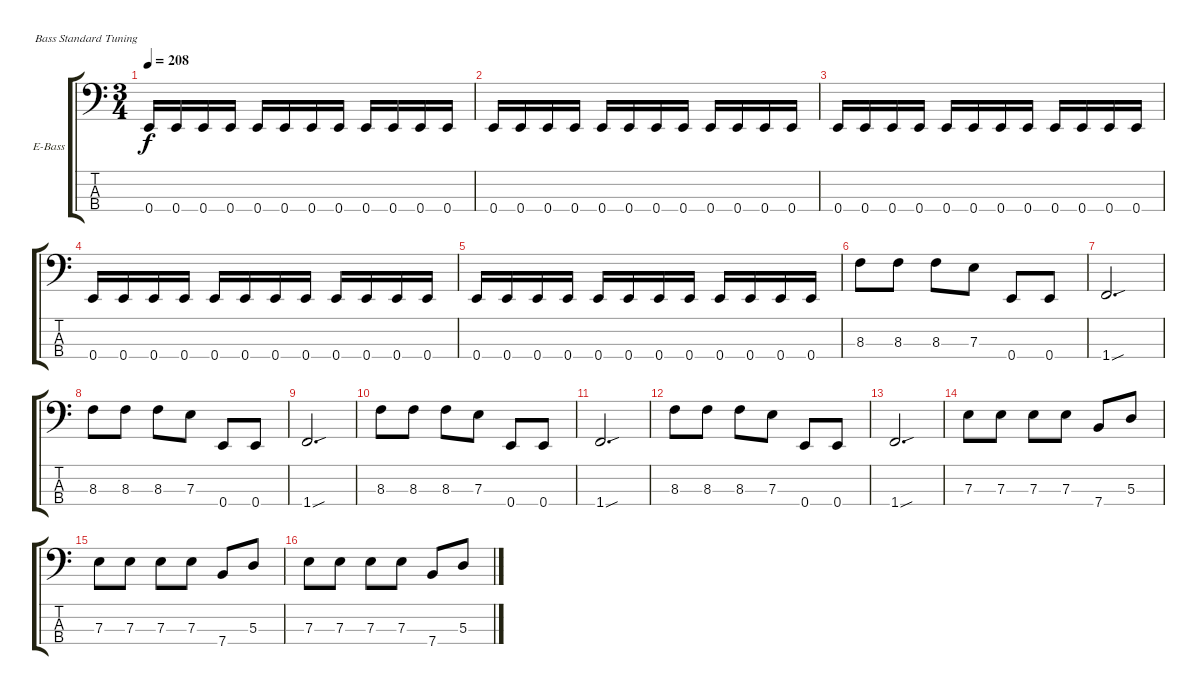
\bracketExtendMode groupsimilarinstruments
\firstSystemTrackNameOrientation horizontal
\otherSystemsTrackNameOrientation horizontal
\track ("Bass" "E-Bass") {instrument electricbassfinger}
\staff {score tabs}
\tuning (G2 D2 A1 E1)
\ts (3 4)
\tempo 208
\clef f4
\ks c
0.4.16{dy f} 0.4.16 0.4.16 0.4.16 0.4.16 0.4.16 0.4.16 0.4.16 0.4.16 0.4.16 0.4.16 0.4.16 |
0.4.16 0.4.16 0.4.16 0.4.16 0.4.16 0.4.16 0.4.16 0.4.16 0.4.16 0.4.16 0.4.16 0.4.16 |
0.4.16 0.4.16 0.4.16 0.4.16 0.4.16 0.4.16 0.4.16 0.4.16 0.4.16 0.4.16 0.4.16 0.4.16 |
0.4.16 0.4.16 0.4.16 0.4.16 0.4.16 0.4.16 0.4.16 0.4.16 0.4.16 0.4.16 0.4.16 0.4.16 |
0.4.16 0.4.16 0.4.16 0.4.16 0.4.16 0.4.16 0.4.16 0.4.16 0.4.16 0.4.16 0.4.16 0.4.16 |
8.3.8 8.3.8 8.3.8 7.3.8 0.4.8 0.4.8 |
1.4{sou}.2{d} |
8.3.8 8.3.8 8.3.8 7.3.8 0.4.8 0.4.8 |
1.4{sou}.2{d} |
8.3.8 8.3.8 8.3.8 7.3.8 0.4.8 0.4.8 |
1.4{sou}.2{d} |
8.3.8 8.3.8 8.3.8 7.3.8 0.4.8 0.4.8 |
1.4{sou}.2{d} |
7.3.8 7.3.8 7.3.8 7.3.8 7.4.8 5.3.8 |
7.3.8 7.3.8 7.3.8 7.3.8 7.4.8 5.3.8 |
7.3.8 7.3.8 7.3.8 7.3.8 7.4.8 5.3.8
